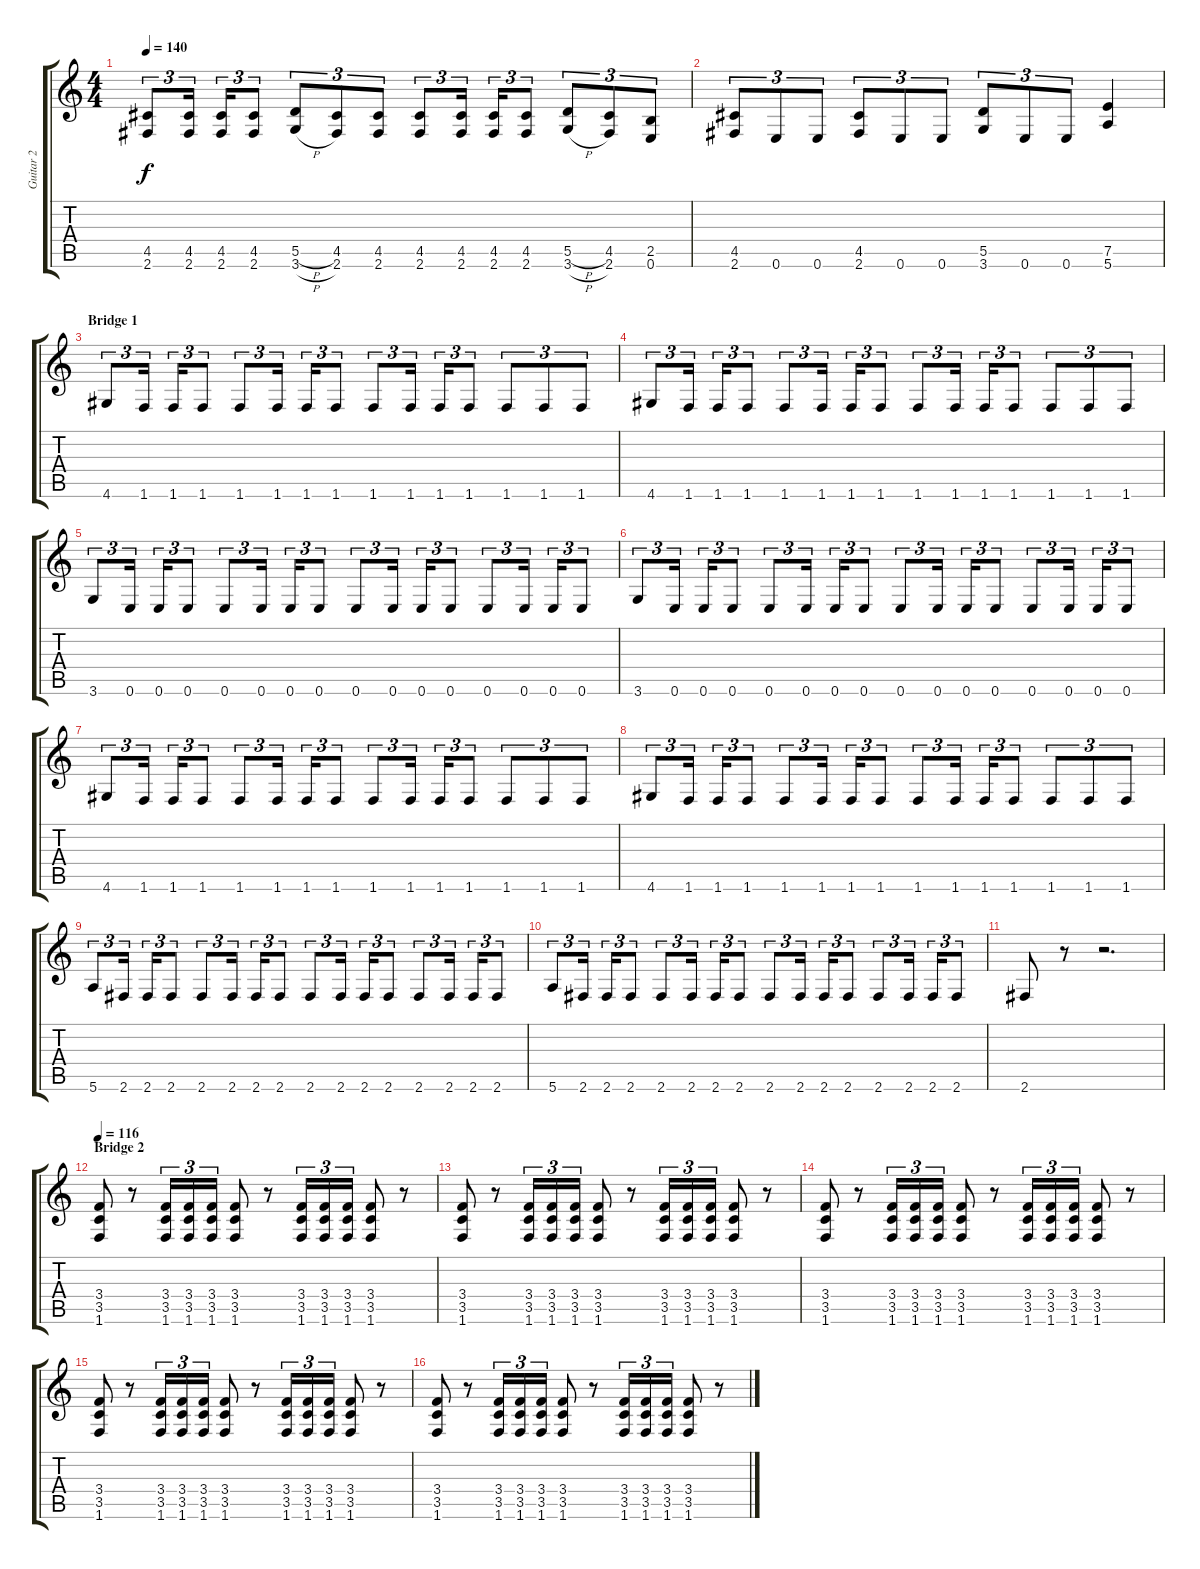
\track ("Guitar 2" "Guitar 2") {instrument distortionguitar}
\staff {score tabs}
\tuning (E4 B3 G3 D3 A2 E2) {hide}
\ts (4 4)
\tempo 140
\clef g2
\ks c
(4.5 2.6).8{tu (3 2) dy f} (4.5 2.6).16{tu (3 2)} (4.5 2.6).16{tu (3 2)} (4.5 2.6).8{tu (3 2)} (5.5{h} 3.6{h}).8{tu (3 2)} (4.5 2.6).8{tu (3 2)} (4.5 2.6).8{tu (3 2)} (4.5 2.6).8{tu (3 2)} (4.5 2.6).16{tu (3 2)} (4.5 2.6).16{tu (3 2)} (4.5 2.6).8{tu (3 2)} (5.5{h} 3.6{h}).8{tu (3 2)} (4.5 2.6).8{tu (3 2)} (2.5 0.6).8{tu (3 2)} |
(4.5 2.6).8{tu (3 2)} 0.6.8{tu (3 2)} 0.6.8{tu (3 2)} (4.5 2.6).8{tu (3 2)} 0.6.8{tu (3 2)} 0.6.8{tu (3 2)} (5.5 3.6).8{tu (3 2)} 0.6.8{tu (3 2)} 0.6.8{tu (3 2)} (7.5 5.6).4 |
\section ("" "Bridge 1")
4.6.8{tu (3 2)} 1.6.16{tu (3 2)} 1.6.16{tu (3 2)} 1.6.8{tu (3 2)} 1.6.8{tu (3 2)} 1.6.16{tu (3 2)} 1.6.16{tu (3 2)} 1.6.8{tu (3 2)} 1.6.8{tu (3 2)} 1.6.16{tu (3 2)} 1.6.16{tu (3 2)} 1.6.8{tu (3 2)} 1.6.8{tu (3 2)} 1.6.8{tu (3 2)} 1.6.8{tu (3 2)} |
4.6.8{tu (3 2)} 1.6.16{tu (3 2)} 1.6.16{tu (3 2)} 1.6.8{tu (3 2)} 1.6.8{tu (3 2)} 1.6.16{tu (3 2)} 1.6.16{tu (3 2)} 1.6.8{tu (3 2)} 1.6.8{tu (3 2)} 1.6.16{tu (3 2)} 1.6.16{tu (3 2)} 1.6.8{tu (3 2)} 1.6.8{tu (3 2)} 1.6.8{tu (3 2)} 1.6.8{tu (3 2)} |
3.6.8{tu (3 2)} 0.6.16{tu (3 2)} 0.6.16{tu (3 2)} 0.6.8{tu (3 2)} 0.6.8{tu (3 2)} 0.6.16{tu (3 2)} 0.6.16{tu (3 2)} 0.6.8{tu (3 2)} 0.6.8{tu (3 2)} 0.6.16{tu (3 2)} 0.6.16{tu (3 2)} 0.6.8{tu (3 2)} 0.6.8{tu (3 2)} 0.6.16{tu (3 2)} 0.6.16{tu (3 2)} 0.6.8{tu (3 2)} |
3.6.8{tu (3 2)} 0.6.16{tu (3 2)} 0.6.16{tu (3 2)} 0.6.8{tu (3 2)} 0.6.8{tu (3 2)} 0.6.16{tu (3 2)} 0.6.16{tu (3 2)} 0.6.8{tu (3 2)} 0.6.8{tu (3 2)} 0.6.16{tu (3 2)} 0.6.16{tu (3 2)} 0.6.8{tu (3 2)} 0.6.8{tu (3 2)} 0.6.16{tu (3 2)} 0.6.16{tu (3 2)} 0.6.8{tu (3 2)} |
4.6.8{tu (3 2)} 1.6.16{tu (3 2)} 1.6.16{tu (3 2)} 1.6.8{tu (3 2)} 1.6.8{tu (3 2)} 1.6.16{tu (3 2)} 1.6.16{tu (3 2)} 1.6.8{tu (3 2)} 1.6.8{tu (3 2)} 1.6.16{tu (3 2)} 1.6.16{tu (3 2)} 1.6.8{tu (3 2)} 1.6.8{tu (3 2)} 1.6.8{tu (3 2)} 1.6.8{tu (3 2)} |
4.6.8{tu (3 2)} 1.6.16{tu (3 2)} 1.6.16{tu (3 2)} 1.6.8{tu (3 2)} 1.6.8{tu (3 2)} 1.6.16{tu (3 2)} 1.6.16{tu (3 2)} 1.6.8{tu (3 2)} 1.6.8{tu (3 2)} 1.6.16{tu (3 2)} 1.6.16{tu (3 2)} 1.6.8{tu (3 2)} 1.6.8{tu (3 2)} 1.6.8{tu (3 2)} 1.6.8{tu (3 2)} |
5.6.8{tu (3 2)} 2.6.16{tu (3 2)} 2.6.16{tu (3 2)} 2.6.8{tu (3 2)} 2.6.8{tu (3 2)} 2.6.16{tu (3 2)} 2.6.16{tu (3 2)} 2.6.8{tu (3 2)} 2.6.8{tu (3 2)} 2.6.16{tu (3 2)} 2.6.16{tu (3 2)} 2.6.8{tu (3 2)} 2.6.8{tu (3 2)} 2.6.16{tu (3 2)} 2.6.16{tu (3 2)} 2.6.8{tu (3 2)} |
5.6.8{tu (3 2)} 2.6.16{tu (3 2)} 2.6.16{tu (3 2)} 2.6.8{tu (3 2)} 2.6.8{tu (3 2)} 2.6.16{tu (3 2)} 2.6.16{tu (3 2)} 2.6.8{tu (3 2)} 2.6.8{tu (3 2)} 2.6.16{tu (3 2)} 2.6.16{tu (3 2)} 2.6.8{tu (3 2)} 2.6.8{tu (3 2)} 2.6.16{tu (3 2)} 2.6.16{tu (3 2)} 2.6.8{tu (3 2)} |
2.6.8 r.8 r.2{d} |
\section ("" "Bridge 2")
\tempo 116
(3.4 3.5 1.6).8 r.8 (3.4 3.5 1.6).16{tu (3 2)} (3.4 3.5 1.6).16{tu (3 2)} (3.4 3.5 1.6).16{tu (3 2)} (3.4 3.5 1.6).8 r.8 (3.4 3.5 1.6).16{tu (3 2)} (3.4 3.5 1.6).16{tu (3 2)} (3.4 3.5 1.6).16{tu (3 2)} (3.4 3.5 1.6).8 r.8 |
(3.4 3.5 1.6).8 r.8 (3.4 3.5 1.6).16{tu (3 2)} (3.4 3.5 1.6).16{tu (3 2)} (3.4 3.5 1.6).16{tu (3 2)} (3.4 3.5 1.6).8 r.8 (3.4 3.5 1.6).16{tu (3 2)} (3.4 3.5 1.6).16{tu (3 2)} (3.4 3.5 1.6).16{tu (3 2)} (3.4 3.5 1.6).8 r.8 |
(3.4 3.5 1.6).8 r.8 (3.4 3.5 1.6).16{tu (3 2)} (3.4 3.5 1.6).16{tu (3 2)} (3.4 3.5 1.6).16{tu (3 2)} (3.4 3.5 1.6).8 r.8 (3.4 3.5 1.6).16{tu (3 2)} (3.4 3.5 1.6).16{tu (3 2)} (3.4 3.5 1.6).16{tu (3 2)} (3.4 3.5 1.6).8 r.8 |
(3.4 3.5 1.6).8 r.8 (3.4 3.5 1.6).16{tu (3 2)} (3.4 3.5 1.6).16{tu (3 2)} (3.4 3.5 1.6).16{tu (3 2)} (3.4 3.5 1.6).8 r.8 (3.4 3.5 1.6).16{tu (3 2)} (3.4 3.5 1.6).16{tu (3 2)} (3.4 3.5 1.6).16{tu (3 2)} (3.4 3.5 1.6).8 r.8 |
(3.4 3.5 1.6).8 r.8 (3.4 3.5 1.6).16{tu (3 2)} (3.4 3.5 1.6).16{tu (3 2)} (3.4 3.5 1.6).16{tu (3 2)} (3.4 3.5 1.6).8 r.8 (3.4 3.5 1.6).16{tu (3 2)} (3.4 3.5 1.6).16{tu (3 2)} (3.4 3.5 1.6).16{tu (3 2)} (3.4 3.5 1.6).8 r.8
